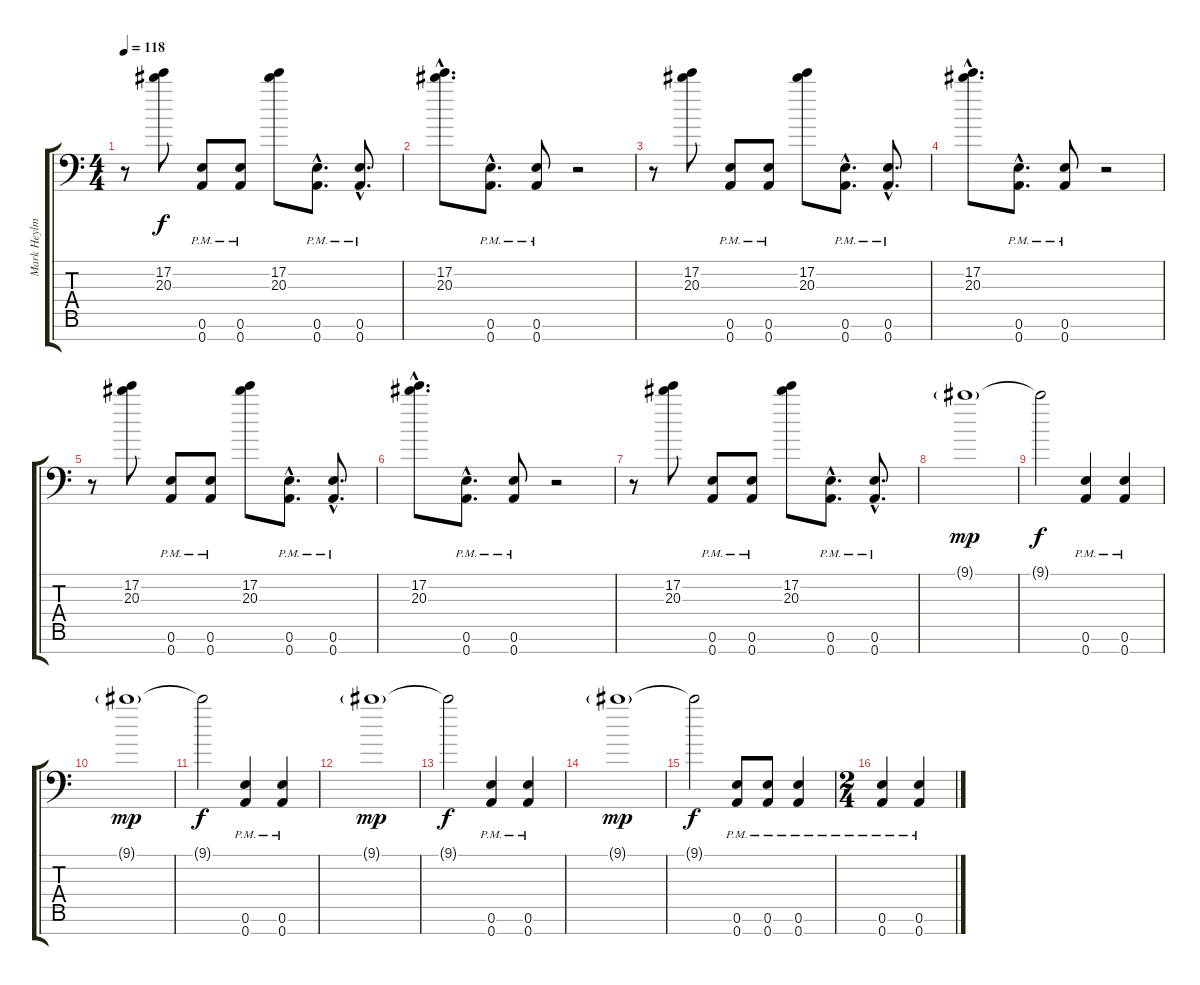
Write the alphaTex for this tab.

\track ("Mark Heylmun" "Mark Heylm") {instrument overdrivenguitar}
\staff {score tabs}
\tuning (E4 B3 G3 D3 A2 E2 A1) {hide}
\ts (4 4)
\tempo 118
\clef f4
\ks c
r.8{dy f} (17.2 20.3).8 (0.6{pm} 0.7{pm}).8 (0.6{pm} 0.7{pm}).8 (17.2 20.3).8 (0.6{hac pm} 0.7{hac pm}).8{d} (0.6{hac pm} 0.7{hac pm}).8{d} |
(17.2{hac} 20.3{hac}).8{d} (0.6{hac pm} 0.7{hac pm}).8{d} (0.6{pm} 0.7{pm}).8 r.2 |
r.8 (17.2 20.3).8 (0.6{pm} 0.7{pm}).8 (0.6{pm} 0.7{pm}).8 (17.2 20.3).8 (0.6{hac pm} 0.7{hac pm}).8{d} (0.6{hac pm} 0.7{hac pm}).8{d} |
(17.2{hac} 20.3{hac}).8{d} (0.6{hac pm} 0.7{hac pm}).8{d} (0.6{pm} 0.7{pm}).8 r.2 |
r.8 (17.2 20.3).8 (0.6{pm} 0.7{pm}).8 (0.6{pm} 0.7{pm}).8 (17.2 20.3).8 (0.6{hac pm} 0.7{hac pm}).8{d} (0.6{hac pm} 0.7{hac pm}).8{d} |
(17.2{hac} 20.3{hac}).8{d} (0.6{hac pm} 0.7{hac pm}).8{d} (0.6{pm} 0.7{pm}).8 r.2 |
r.8 (17.2 20.3).8 (0.6{pm} 0.7{pm}).8 (0.6{pm} 0.7{pm}).8 (17.2 20.3).8 (0.6{hac pm} 0.7{hac pm}).8{d} (0.6{hac pm} 0.7{hac pm}).8{d} |
9.1{g}.1{dy mp} |
9.1{t}.2{dy f} (0.6{pm} 0.7{pm}).4 (0.6{pm} 0.7{pm}).4 |
9.1{g}.1{dy mp} |
9.1{t}.2{dy f} (0.6{pm} 0.7{pm}).4 (0.6{pm} 0.7{pm}).4 |
9.1{g}.1{dy mp} |
9.1{t}.2{dy f} (0.6{pm} 0.7{pm}).4 (0.6{pm} 0.7{pm}).4 |
9.1{g}.1{dy mp} |
9.1{t}.2{dy f} (0.6{pm} 0.7{pm}).8 (0.6{pm} 0.7{pm}).8 (0.6{pm} 0.7{pm}).4 |
\ts (2 4)
(0.6{pm} 0.7{pm}).4 (0.6{pm} 0.7{pm}).4
